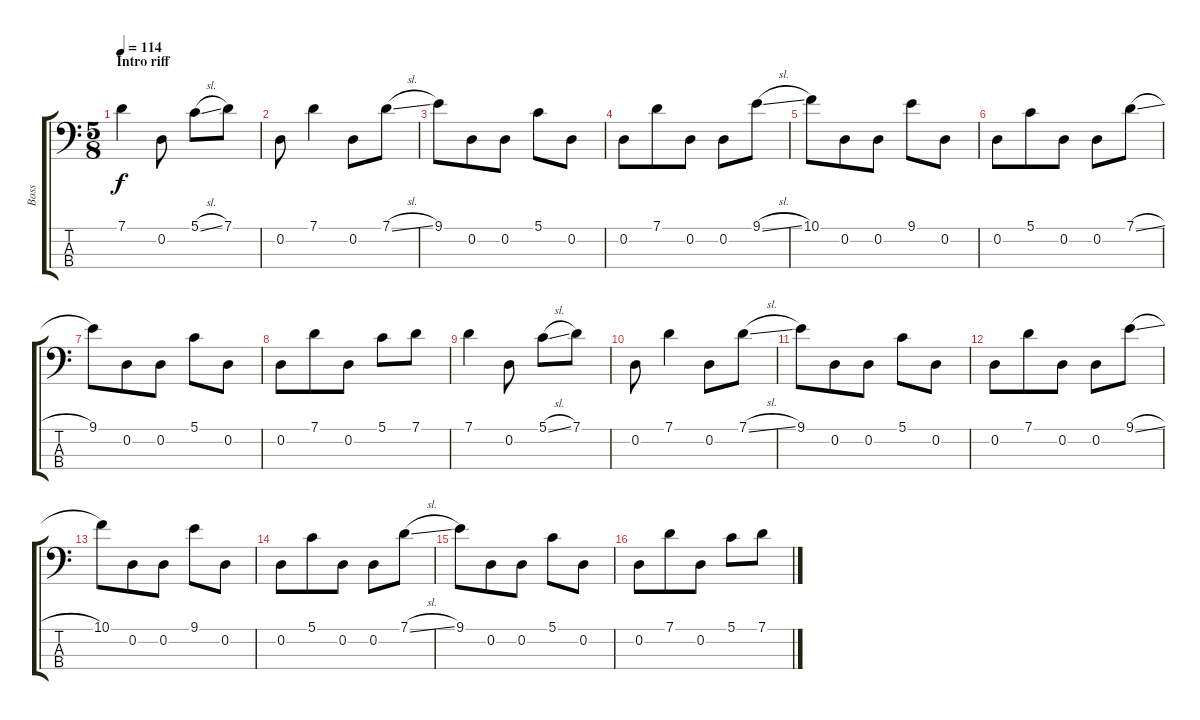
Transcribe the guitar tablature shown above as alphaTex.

\track ("Bass" "Bass") {instrument electricbassfinger}
\staff {score tabs}
\tuning (G2 D2 A1 D1) {hide}
\ts (5 8)
\section ("" "Intro riff")
\tempo 114
\clef f4
\ks c
7.1.4{dy f volume 10 instrument distortionguitar} 0.2.8 5.1{sl}.8 7.1.8 |
0.2.8 7.1.4 0.2.8 7.1{sl}.8 |
9.1.8 0.2.8 0.2.8 5.1.8 0.2.8 |
0.2.8 7.1.8 0.2.8 0.2.8 9.1{sl}.8 |
10.1.8 0.2.8 0.2.8 9.1.8 0.2.8 |
0.2.8 5.1.8 0.2.8 0.2.8 7.1{sl}.8 |
9.1.8 0.2.8 0.2.8 5.1.8 0.2.8 |
0.2.8 7.1.8 0.2.8 5.1.8 7.1.8 |
7.1.4{volume 10 instrument distortionguitar} 0.2.8 5.1{sl}.8 7.1.8 |
0.2.8 7.1.4 0.2.8 7.1{sl}.8 |
9.1.8 0.2.8 0.2.8 5.1.8 0.2.8 |
0.2.8 7.1.8 0.2.8 0.2.8 9.1{sl}.8 |
10.1.8 0.2.8 0.2.8 9.1.8 0.2.8 |
0.2.8 5.1.8 0.2.8 0.2.8 7.1{sl}.8 |
9.1.8 0.2.8 0.2.8 5.1.8 0.2.8 |
0.2.8 7.1.8 0.2.8 5.1.8 7.1.8
